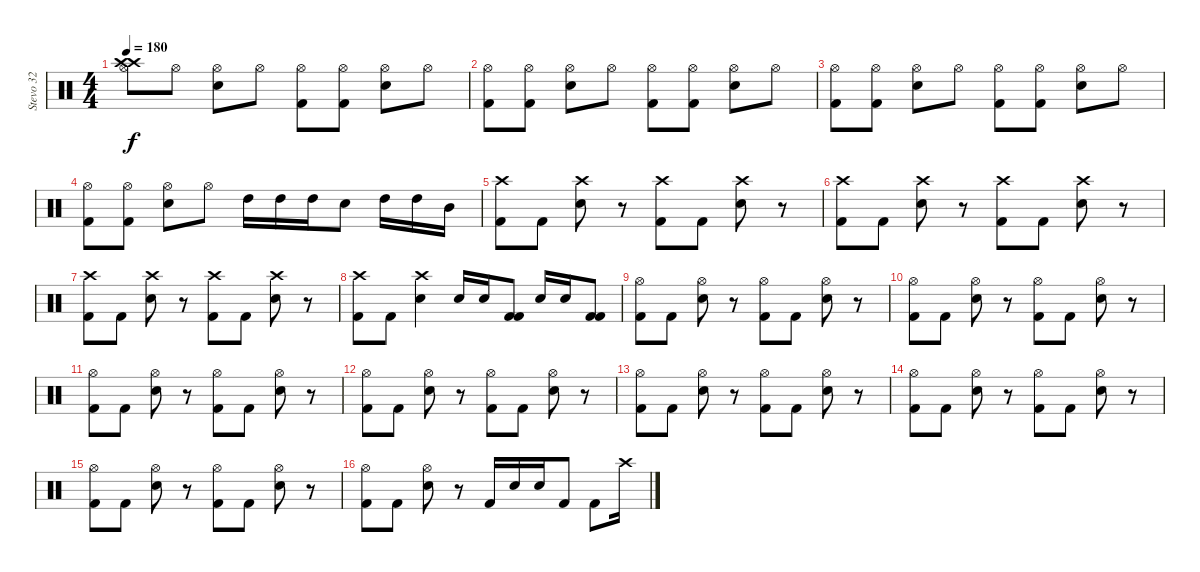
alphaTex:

\track ("Stevo 32" "Stevo 32") {instrument percussion}
\staff {score}
\articulation defaults
\ts (4 4)
\tempo 180
\clef neutral
\ks c
("Crash high (hit)" "Crash high (hit)" "Hi-Hat (open)").8{dy f} "Hi-Hat (open)".8 ("Hi-Hat (open)" "Snare (hit) 2").8 "Hi-Hat (open)".8 ("Hi-Hat (open)" "Kick (hit) 2").8 ("Hi-Hat (open)" "Kick (hit) 2").8 ("Hi-Hat (open)" "Snare (hit) 2").8 "Hi-Hat (open)".8 |
("Hi-Hat (open)" "Kick (hit) 2").8 ("Hi-Hat (open)" "Kick (hit) 2").8 ("Hi-Hat (open)" "Snare (hit) 2").8 "Hi-Hat (open)".8 ("Hi-Hat (open)" "Kick (hit) 2").8 ("Hi-Hat (open)" "Kick (hit) 2").8 ("Hi-Hat (open)" "Snare (hit) 2").8 "Hi-Hat (open)".8 |
("Hi-Hat (open)" "Kick (hit) 2").8 ("Hi-Hat (open)" "Kick (hit) 2").8 ("Hi-Hat (open)" "Snare (hit) 2").8 "Hi-Hat (open)".8 ("Hi-Hat (open)" "Kick (hit) 2").8 ("Hi-Hat (open)" "Kick (hit) 2").8 ("Hi-Hat (open)" "Snare (hit) 2").8 "Hi-Hat (open)".8 |
("Hi-Hat (open)" "Kick (hit) 2").8 ("Hi-Hat (open)" "Kick (hit) 2").8 ("Hi-Hat (open)" "Snare (hit) 2").8 "Hi-Hat (open)".8 "High Tom (hit)".16 "High Tom (hit)".16 "High Tom (hit)".16 "Snare (hit) 2".8 "High Tom (hit)".16 "High Tom (hit)".16 "Mid Tom (hit)".16 |
("Crash high (hit)" "Kick (hit) 2").8 "Kick (hit) 2".8 ("Crash high (hit)" "Snare (hit) 2").8 r.8 ("Crash high (hit)" "Kick (hit) 2").8 "Kick (hit) 2".8 ("Crash high (hit)" "Snare (hit) 2").8 r.8 |
("Crash high (hit)" "Kick (hit) 2").8 "Kick (hit) 2".8 ("Crash high (hit)" "Snare (hit) 2").8 r.8 ("Crash high (hit)" "Kick (hit) 2").8 "Kick (hit) 2".8 ("Crash high (hit)" "Snare (hit) 2").8 r.8 |
("Crash high (hit)" "Kick (hit) 2").8 "Kick (hit) 2".8 ("Crash high (hit)" "Snare (hit) 2").8 r.8 ("Crash high (hit)" "Kick (hit) 2").8 "Kick (hit) 2".8 ("Crash high (hit)" "Snare (hit) 2").8 r.8 |
("Crash high (hit)" "Kick (hit) 2").8 "Kick (hit) 2".8 ("Crash high (hit)" "Snare (hit) 2").4 "Snare (hit) 2".16 "Snare (hit) 2".16 ("Kick (hit) 2" "Kick (hit) 2").8 "Snare (hit) 2".16 "Snare (hit) 2".16 ("Kick (hit) 2" "Kick (hit) 2").8 |
("Hi-Hat (open)" "Kick (hit) 2").8 "Kick (hit) 2".8 ("Hi-Hat (open)" "Snare (hit) 2").8 r.8 ("Hi-Hat (open)" "Kick (hit) 2").8 "Kick (hit) 2".8 ("Hi-Hat (open)" "Snare (hit) 2").8 r.8 |
("Hi-Hat (open)" "Kick (hit) 2").8 "Kick (hit) 2".8 ("Hi-Hat (open)" "Snare (hit) 2").8 r.8 ("Hi-Hat (open)" "Kick (hit) 2").8 "Kick (hit) 2".8 ("Hi-Hat (open)" "Snare (hit) 2").8 r.8 |
("Hi-Hat (open)" "Kick (hit) 2").8 "Kick (hit) 2".8 ("Hi-Hat (open)" "Snare (hit) 2").8 r.8 ("Hi-Hat (open)" "Kick (hit) 2").8 "Kick (hit) 2".8 ("Hi-Hat (open)" "Snare (hit) 2").8 r.8 |
("Hi-Hat (open)" "Kick (hit) 2").8 "Kick (hit) 2".8 ("Hi-Hat (open)" "Snare (hit) 2").8 r.8 ("Hi-Hat (open)" "Kick (hit) 2").8 "Kick (hit) 2".8 ("Hi-Hat (open)" "Snare (hit) 2").8 r.8 |
("Hi-Hat (open)" "Kick (hit) 2").8 "Kick (hit) 2".8 ("Hi-Hat (open)" "Snare (hit) 2").8 r.8 ("Hi-Hat (open)" "Kick (hit) 2").8 "Kick (hit) 2".8 ("Hi-Hat (open)" "Snare (hit) 2").8 r.8 |
("Hi-Hat (open)" "Kick (hit) 2").8 "Kick (hit) 2".8 ("Hi-Hat (open)" "Snare (hit) 2").8 r.8 ("Hi-Hat (open)" "Kick (hit) 2").8 "Kick (hit) 2".8 ("Hi-Hat (open)" "Snare (hit) 2").8 r.8 |
("Hi-Hat (open)" "Kick (hit) 2").8 "Kick (hit) 2".8 ("Hi-Hat (open)" "Snare (hit) 2").8 r.8 ("Hi-Hat (open)" "Kick (hit) 2").8 "Kick (hit) 2".8 ("Hi-Hat (open)" "Snare (hit) 2").8 r.8 |
("Hi-Hat (open)" "Kick (hit) 2").8 "Kick (hit) 2".8 ("Hi-Hat (open)" "Snare (hit) 2").8 r.8 "Kick (hit) 2".16 "Snare (hit) 2".16 "Snare (hit) 2".16 "Kick (hit) 2".8 "Kick (hit) 2".8 "Crash high (hit)".16
